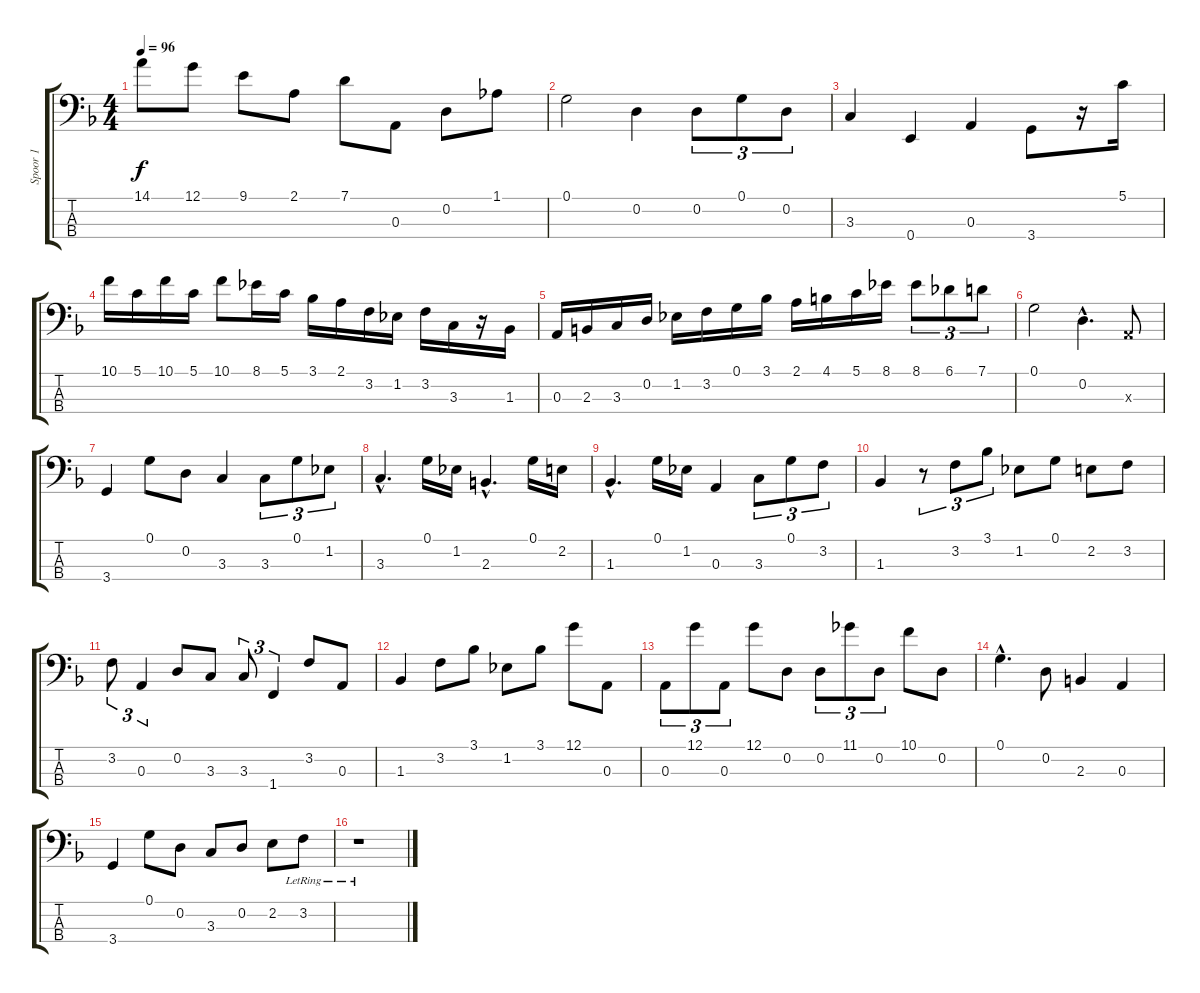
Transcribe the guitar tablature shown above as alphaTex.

\track ("Spoor 1" "Spoor 1") {instrument electricbassfinger}
\staff {score tabs}
\tuning (G2 D2 A1 E1) {hide}
\ts (4 4)
\tempo 96
\clef f4
\ks f
14.1.8{dy f} 12.1.8 9.1.8 2.1.8 7.1.8 0.3.8 0.2.8 1.1.8 |
0.1.2 0.2.4 0.2.8{tu (3 2)} 0.1.8{tu (3 2)} 0.2.8{tu (3 2)} |
3.3.4 0.4.4 0.3.4 3.4.8 r.16 5.1.16 |
10.1.16 5.1.16 10.1.16 5.1.16 10.1.8 8.1.16 5.1.16 3.1.16 2.1.16 3.2.16 1.2.16 3.2.16 3.3.16 r.16 1.3.16 |
0.3.16 2.3.16 3.3.16 0.2.16 1.2.16 3.2.16 0.1.16 3.1.16 2.1.16 4.1.16 5.1.16 8.1.16 8.1.8{tu (3 2)} 6.1.8{tu (3 2)} 7.1.8{tu (3 2)} |
0.1.2 0.2{hac}.4{d} 0.3{x}.8 |
3.4.4 0.1.8 0.2.8 3.3.4 3.3.8{tu (3 2)} 0.1.8{tu (3 2)} 1.2.8{tu (3 2)} |
3.3{hac}.4{d} 0.1.16 1.2.16 2.3{hac}.4{d} 0.1.16 2.2.16 |
1.3{hac}.4{d} 0.1.16 1.2.16 0.3.4 3.3.8{tu (3 2)} 0.1.8{tu (3 2)} 3.2.8{tu (3 2)} |
1.3.4 r.8{tu (3 2)} 3.2.8{tu (3 2)} 3.1.8{tu (3 2)} 1.2.8 0.1.8 2.2.8 3.2.8 |
3.2.8{tu (3 2)} 0.3.4{tu (3 2)} 0.2.8 3.3.8 3.3.8{tu (3 2)} 1.4.4{tu (3 2)} 3.2.8 0.3.8 |
1.3.4 3.2.8 3.1.8 1.2.8 3.1.8 12.1.8 0.3.8 |
0.3.8{tu (3 2)} 12.1.8{tu (3 2)} 0.3.8{tu (3 2)} 12.1.8 0.2.8 0.2.8{tu (3 2)} 11.1.8{tu (3 2)} 0.2.8{tu (3 2)} 10.1.8 0.2.8 |
0.1{hac}.4{d} 0.2.8 2.3.4 0.3.4 |
3.4.4 0.1.8 0.2.8 3.3.8 0.2.8 2.2.8 3.2{lr}.8 |
r.1
